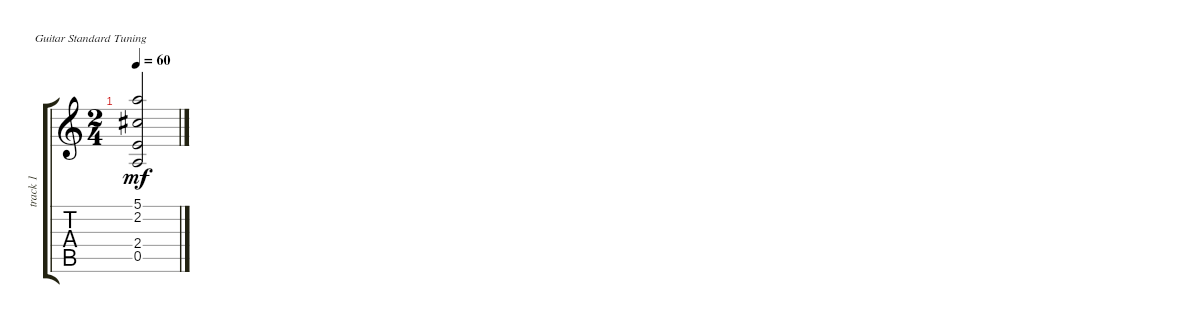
\defaultSystemsLayout 4
\track ("NylonGuitar" "track 1") {instrument acousticguitarnylon}
\staff {score tabs}
\tuning (E4 B3 G3 D3 A2 E2)
\ts (2 4)
\tempo 60
\clef g2
\ks c
(0.5 2.4 2.2 5.1).2{dy mf}
